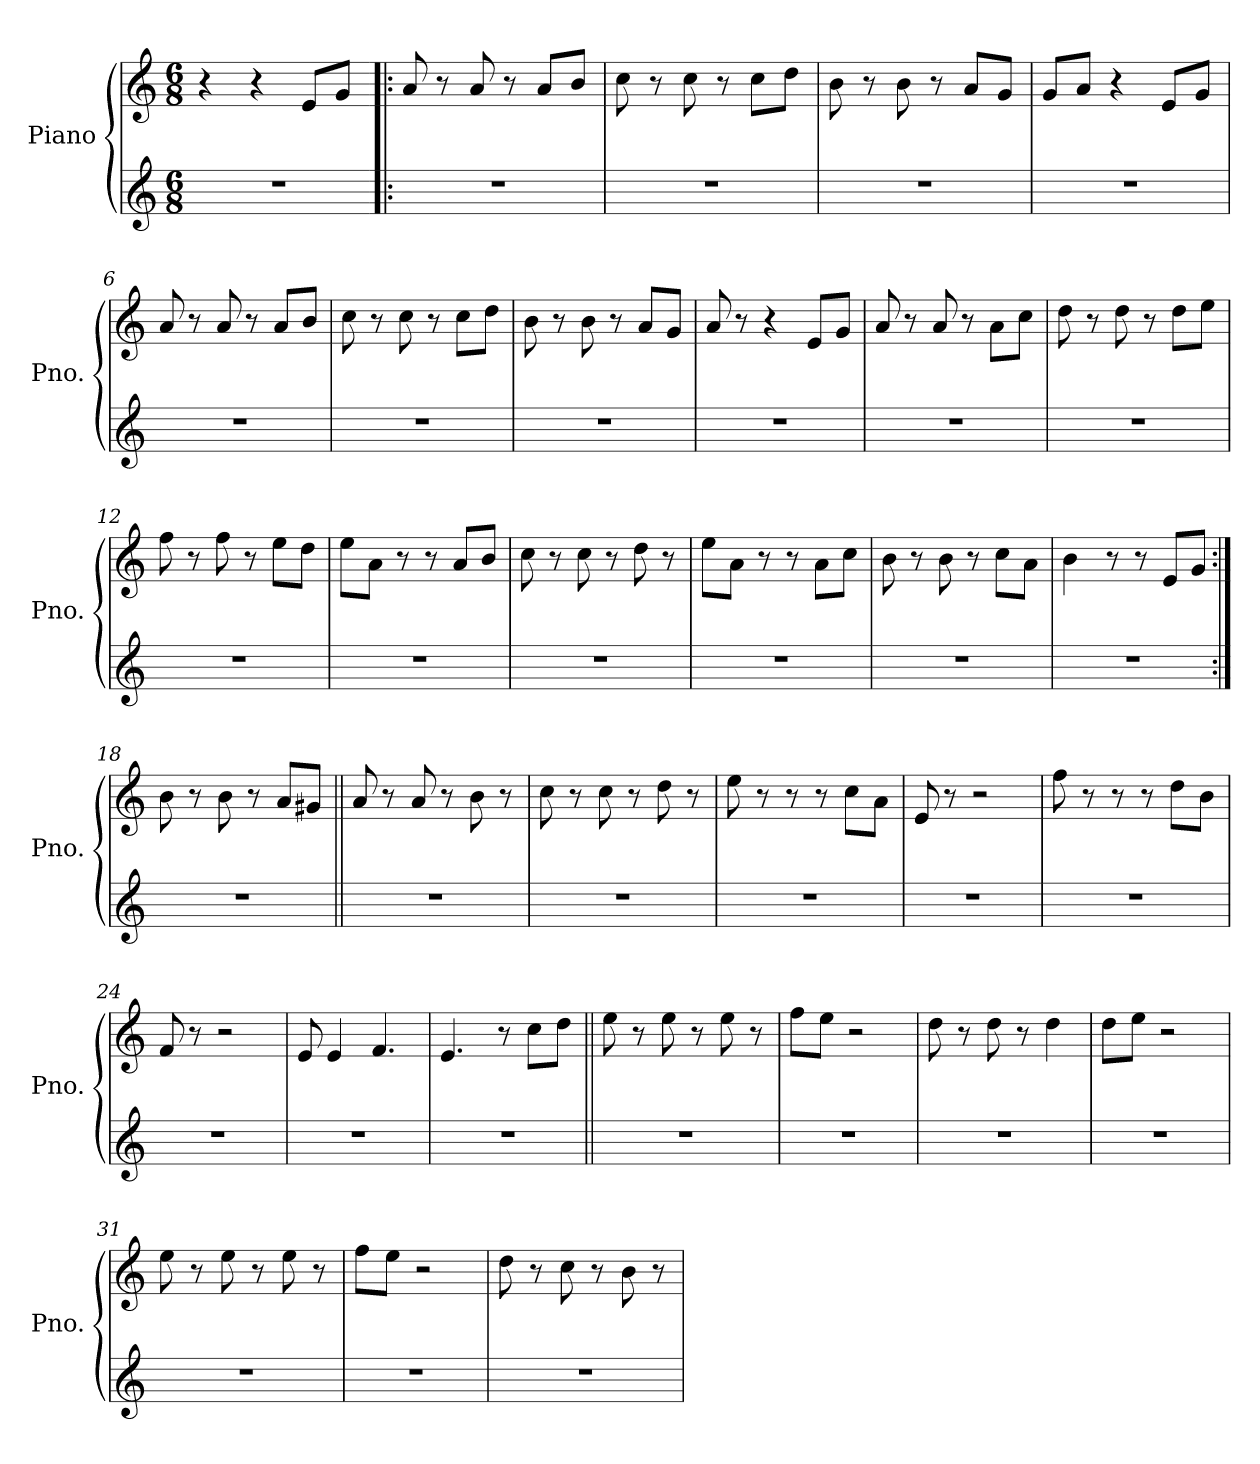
**kern	**kern
*part2	*part1
*staff2	*staff1
*I"Piano	*I"Piano
*	*I'Pno.
*clefG2	*clefG2
*k[]	*k[]
*M6/8	*M6/8
=1	=1
2.r	4r
.	4r
.	8e/L
.	8g/J
=2!|:	=2!|:
2.r	8a/
.	8r
.	8a/
.	8r
.	8a/L
.	8b/J
=3	=3
2.r	8cc\
.	8r
.	8cc\
.	8r
.	8cc\L
.	8dd\J
=4	=4
2.r	8b\
.	8r
.	8b\
.	8r
.	8a/L
.	8g/J
=5	=5
2.r	8g/L
.	8a/J
.	4r
.	8e/L
.	8g/J
=6	=6
2.r	8a/
.	8r
.	8a/
.	8r
.	8a/L
.	8b/J
!!LO:LB:g=z
=7	=7
2.r	8cc\
.	8r
.	8cc\
.	8r
.	8cc\L
.	8dd\J
=8	=8
2.r	8b\
.	8r
.	8b\
.	8r
.	8a/L
.	8g/J
=9	=9
2.r	8a/
.	8r
.	4r
.	8e/L
.	8g/J
=10	=10
2.r	8a/
.	8r
.	8a/
.	8r
.	8a\L
.	8cc\J
=11	=11
2.r	8dd\
.	8r
.	8dd\
.	8r
.	8dd\L
.	8ee\J
=12	=12
2.r	8ff\
.	8r
.	8ff\
.	8r
.	8ee\L
.	8dd\J
!!LO:LB:g=z
=13	=13
2.r	8ee\L
.	8a\J
.	8r
.	8r
.	8a/L
.	8b/J
=14	=14
2.r	8cc\
.	8r
.	8cc\
.	8r
.	8dd\
.	8r
=15	=15
2.r	8ee\L
.	8a\J
.	8r
.	8r
.	8a\L
.	8cc\J
=16	=16
2.r	8b\
.	8r
.	8b\
.	8r
.	8cc\L
.	8a\J
=17	=17
2.r	4b\
.	8r
.	8r
.	8e/L
.	8g/J
=18:|!	=18:|!
2.r	8b\
.	8r
.	8b\
.	8r
.	8a/L
.	8g#X/J
!!LO:LB:g=z
=19||	=19||
2.r	8a/
.	8r
.	8a/
.	8r
.	8b\
.	8r
=20	=20
2.r	8cc\
.	8r
.	8cc\
.	8r
.	8dd\
.	8r
=21	=21
2.r	8ee\
.	8r
.	8r
.	8r
.	8cc\L
.	8a\J
=22	=22
2.r	8e/
.	8r
.	2r
=23	=23
2.r	8ff\
.	8r
.	8r
.	8r
.	8dd\L
.	8b\J
=24	=24
2.r	8f/
.	8r
.	2r
=25	=25
2.r	8e/
.	4e/
.	4.f/
!!LO:LB:g=z
=26	=26
2.r	4.e/
.	8r
.	8cc\L
.	8dd\J
=27||	=27||
2.r	8ee\
.	8r
.	8ee\
.	8r
.	8ee\
.	8r
=28	=28
2.r	8ff\L
.	8ee\J
.	2r
=29	=29
2.r	8dd\
.	8r
.	8dd\
.	8r
.	4dd\
=30	=30
2.r	8dd\L
.	8ee\J
.	2r
=31	=31
2.r	8ee\
.	8r
.	8ee\
.	8r
.	8ee\
.	8r
=32	=32
2.r	8ff\L
.	8ee\J
.	2r
=33	=33
2.r	8dd\
.	8r
.	8cc\
.	8r
.	8b\
.	8r
=	=
*-	*-
